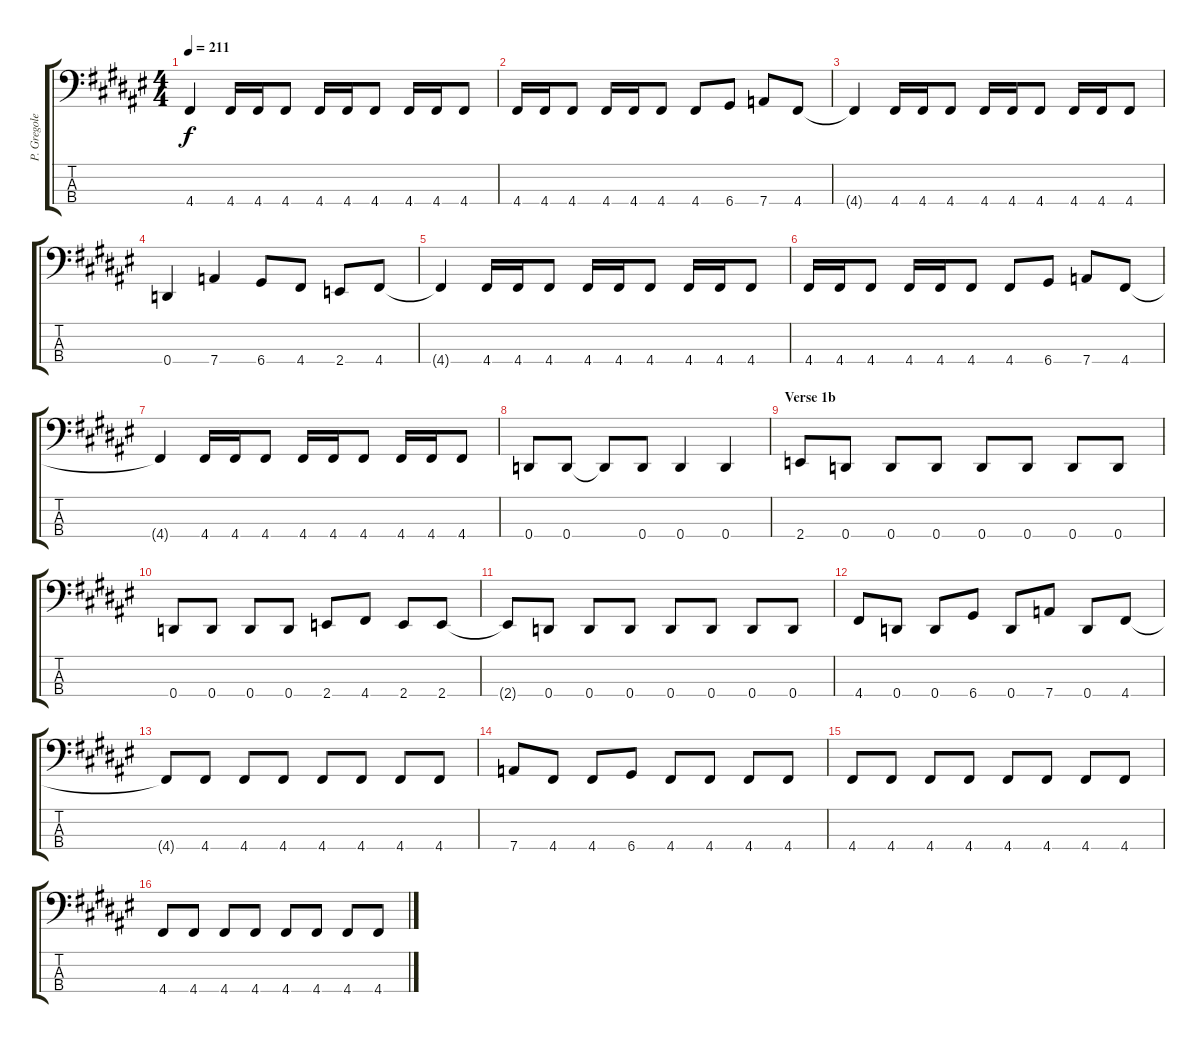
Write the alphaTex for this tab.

\track ("P. Gregoletto" "P. Gregole") {instrument electricbassfinger}
\staff {score tabs}
\tuning (G2 D2 A1 D1) {hide}
\ts (4 4)
\tempo 211
\clef f4
\ks d#minor
4.4.4{dy f} 4.4.16 4.4.16 4.4.8 4.4.16 4.4.16 4.4.8 4.4.16 4.4.16 4.4.8 |
4.4.16 4.4.16 4.4.8 4.4.16 4.4.16 4.4.8 4.4.8 6.4.8 7.4.8 4.4.8 |
4.4{t}.4 4.4.16 4.4.16 4.4.8 4.4.16 4.4.16 4.4.8 4.4.16 4.4.16 4.4.8 |
0.4.4 7.4.4 6.4.8 4.4.8 2.4.8 4.4.8 |
4.4{t}.4 4.4.16 4.4.16 4.4.8 4.4.16 4.4.16 4.4.8 4.4.16 4.4.16 4.4.8 |
4.4.16 4.4.16 4.4.8 4.4.16 4.4.16 4.4.8 4.4.8 6.4.8 7.4.8 4.4.8 |
4.4{t}.4 4.4.16 4.4.16 4.4.8 4.4.16 4.4.16 4.4.8 4.4.16 4.4.16 4.4.8 |
0.4.8 0.4.8 0.4{t}.8 0.4.8 0.4.4 0.4.4 |
\section ("" "Verse 1b")
2.4.8 0.4.8 0.4.8 0.4.8 0.4.8 0.4.8 0.4.8 0.4.8 |
0.4.8 0.4.8 0.4.8 0.4.8 2.4.8 4.4.8 2.4.8 2.4.8 |
2.4{t}.8 0.4.8 0.4.8 0.4.8 0.4.8 0.4.8 0.4.8 0.4.8 |
4.4.8 0.4.8 0.4.8 6.4.8 0.4.8 7.4.8 0.4.8 4.4.8 |
4.4{t}.8 4.4.8 4.4.8 4.4.8 4.4.8 4.4.8 4.4.8 4.4.8 |
7.4.8 4.4.8 4.4.8 6.4.8 4.4.8 4.4.8 4.4.8 4.4.8 |
4.4.8 4.4.8 4.4.8 4.4.8 4.4.8 4.4.8 4.4.8 4.4.8 |
4.4.8 4.4.8 4.4.8 4.4.8 4.4.8 4.4.8 4.4.8 4.4.8
